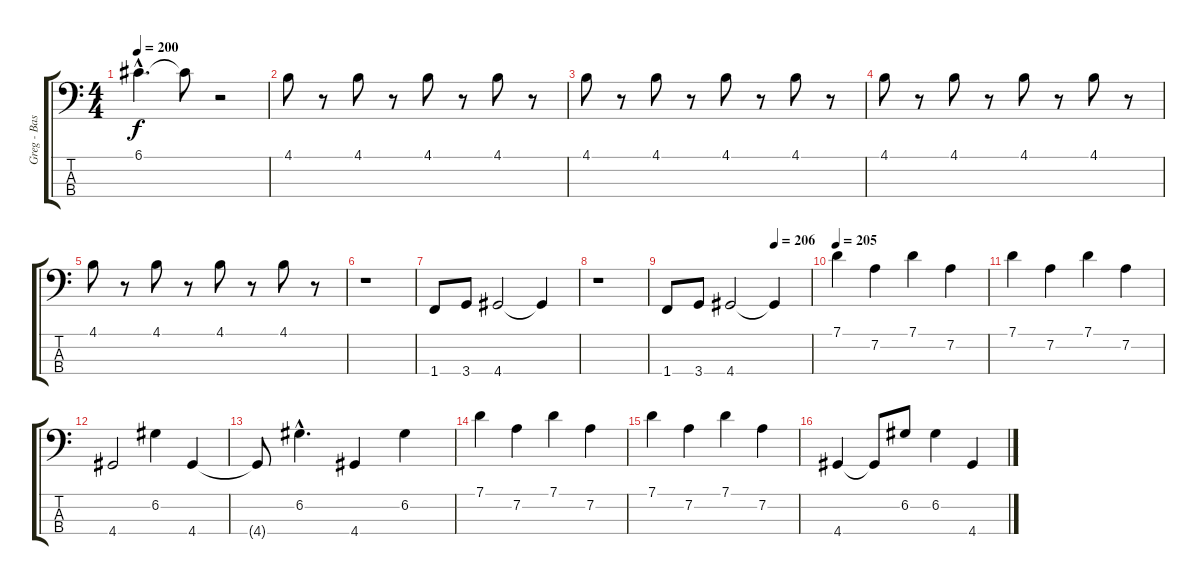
\track ("Greg - Bass" "Greg - Bas") {instrument electricbasspick}
\staff {score tabs}
\tuning (G2 D2 A1 E1) {hide}
\ts (4 4)
\tempo 200
\clef f4
\ks c
6.1{hac t}.4{d dy f} 6.1{t}.8 r.2 |
4.1.8 r.8 4.1.8 r.8 4.1.8 r.8 4.1.8 r.8 |
4.1.8 r.8 4.1.8 r.8 4.1.8 r.8 4.1.8 r.8 |
4.1.8 r.8 4.1.8 r.8 4.1.8 r.8 4.1.8 r.8 |
4.1.8 r.8 4.1.8 r.8 4.1.8 r.8 4.1.8 r.8 |
r.1 |
1.4.8 3.4.8 4.4.2 4.4{t}.4 |
r.1 |
\tempo (206 0.75)
1.4.8 3.4.8 4.4.2 4.4{t}.4 |
\tempo 205
7.1.4 7.2.4 7.1.4 7.2.4 |
7.1.4 7.2.4 7.1.4 7.2.4 |
4.4.2 6.2.4 4.4.4 |
4.4{t}.8 6.2{hac}.4{d} 4.4.4 6.2.4 |
7.1.4 7.2.4 7.1.4 7.2.4 |
7.1.4 7.2.4 7.1.4 7.2.4 |
4.4.4 4.4{t}.8 6.2.8 6.2.4 4.4.4
